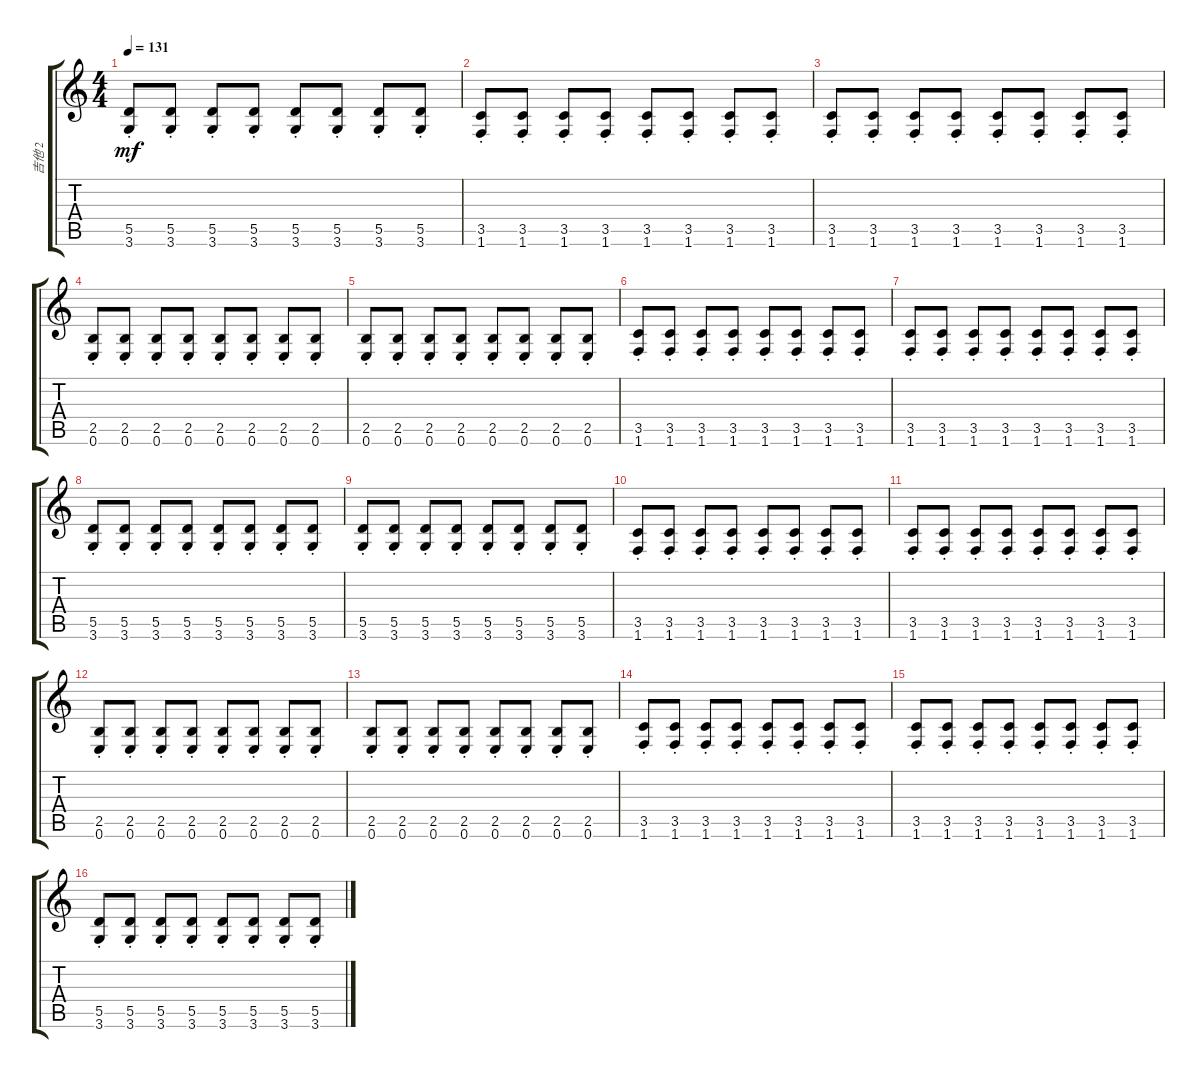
\track ("吉他 2" "吉他 2") {instrument distortionguitar}
\staff {score tabs}
\tuning (E4 B3 G3 D3 A2 E2) {hide}
\ts (4 4)
\tempo 131
\clef g2
\ks c
(5.5{st} 3.6).8{dy mf} (5.5{st} 3.6).8 (5.5{st} 3.6).8 (5.5{st} 3.6).8 (5.5{st} 3.6).8 (5.5{st} 3.6).8 (5.5{st} 3.6).8 (5.5{st} 3.6).8 |
(3.5{st} 1.6{st}).8{volume 5} (3.5{st} 1.6{st}).8 (3.5{st} 1.6{st}).8 (3.5{st} 1.6{st}).8 (3.5{st} 1.6{st}).8 (3.5{st} 1.6{st}).8 (3.5{st} 1.6{st}).8 (3.5{st} 1.6{st}).8 |
(3.5{st} 1.6).8{volume 5} (3.5{st} 1.6).8 (3.5{st} 1.6).8 (3.5{st} 1.6).8 (3.5{st} 1.6).8 (3.5{st} 1.6).8 (3.5{st} 1.6).8 (3.5{st} 1.6).8 |
(2.5{st} 0.6).8{volume 5} (2.5{st} 0.6).8 (2.5{st} 0.6).8 (2.5{st} 0.6).8 (2.5{st} 0.6).8 (2.5{st} 0.6).8 (2.5{st} 0.6).8 (2.5{st} 0.6).8 |
(2.5{st} 0.6).8{volume 5} (2.5{st} 0.6).8 (2.5{st} 0.6).8 (2.5{st} 0.6).8 (2.5{st} 0.6).8 (2.5{st} 0.6).8 (2.5{st} 0.6).8 (2.5{st} 0.6).8 |
(3.5{st} 1.6).8{volume 5} (3.5{st} 1.6).8 (3.5{st} 1.6).8 (3.5{st} 1.6).8 (3.5{st} 1.6).8 (3.5{st} 1.6).8 (3.5{st} 1.6).8 (3.5{st} 1.6).8 |
(3.5{st} 1.6).8{volume 5} (3.5{st} 1.6).8 (3.5{st} 1.6).8 (3.5{st} 1.6).8 (3.5{st} 1.6).8 (3.5{st} 1.6).8 (3.5{st} 1.6).8 (3.5{st} 1.6).8 |
(5.5{st} 3.6).8{volume 5} (5.5{st} 3.6).8 (5.5{st} 3.6).8 (5.5{st} 3.6).8 (5.5{st} 3.6).8 (5.5{st} 3.6).8 (5.5{st} 3.6).8 (5.5{st} 3.6).8 |
(5.5{st} 3.6).8{volume 5} (5.5{st} 3.6).8 (5.5{st} 3.6).8 (5.5{st} 3.6).8 (5.5{st} 3.6).8 (5.5{st} 3.6).8 (5.5{st} 3.6).8 (5.5{st} 3.6).8 |
(3.5{st} 1.6).8{volume 5} (3.5{st} 1.6).8 (3.5{st} 1.6).8 (3.5{st} 1.6).8 (3.5{st} 1.6).8 (3.5{st} 1.6).8 (3.5{st} 1.6).8 (3.5{st} 1.6).8 |
(3.5{st} 1.6).8 (3.5{st} 1.6).8 (3.5{st} 1.6).8 (3.5{st} 1.6).8 (3.5{st} 1.6).8 (3.5{st} 1.6).8 (3.5{st} 1.6).8 (3.5{st} 1.6).8 |
(2.5{st} 0.6).8{volume 5} (2.5{st} 0.6).8 (2.5{st} 0.6).8 (2.5{st} 0.6).8 (2.5{st} 0.6).8 (2.5{st} 0.6).8 (2.5{st} 0.6).8 (2.5{st} 0.6).8 |
(2.5{st} 0.6).8{volume 5} (2.5{st} 0.6).8 (2.5{st} 0.6).8 (2.5{st} 0.6).8 (2.5{st} 0.6).8 (2.5{st} 0.6).8 (2.5{st} 0.6).8 (2.5{st} 0.6).8 |
(3.5{st} 1.6).8{volume 5} (3.5{st} 1.6).8 (3.5{st} 1.6).8 (3.5{st} 1.6).8 (3.5{st} 1.6).8 (3.5{st} 1.6).8 (3.5{st} 1.6).8 (3.5{st} 1.6).8 |
(3.5{st} 1.6).8{volume 6} (3.5{st} 1.6).8 (3.5{st} 1.6).8 (3.5{st} 1.6).8 (3.5{st} 1.6).8 (3.5{st} 1.6).8 (3.5{st} 1.6).8 (3.5{st} 1.6).8 |
(5.5{st} 3.6).8{volume 7} (5.5{st} 3.6).8 (5.5{st} 3.6).8 (5.5{st} 3.6).8 (5.5{st} 3.6).8 (5.5{st} 3.6).8 (5.5{st} 3.6).8 (5.5{st} 3.6).8
